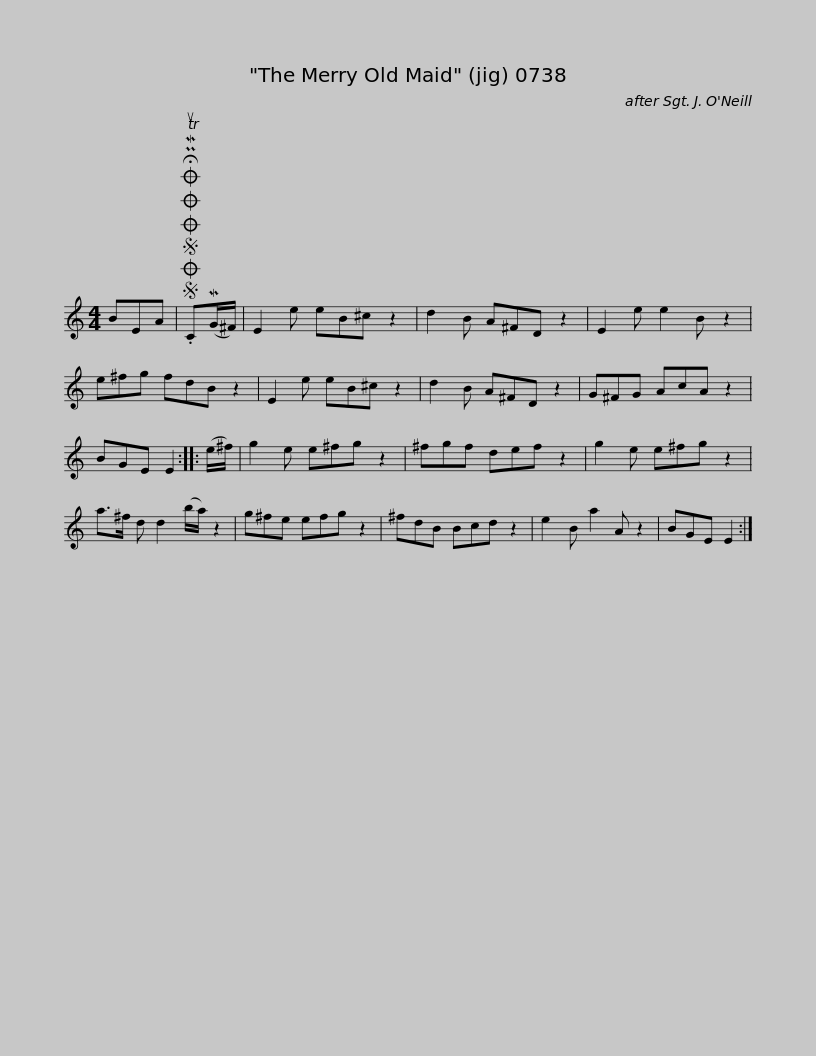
X:1
L:1/8
M:4/4
I:linebreak $
K:C
V:1 treble
V:1
 BEA |SOSOOO .!fermata!PMTuC(MG/^F/) | E2 e eB^c z2 | d2 B A^FD z2 | E2 e e2 B z2 | %5
 e^fg fdB z2 | E2 e eB^c z2 | d2 B A^FD z2 |$ G^FG AcA z2 | BGE E2 :: %10
 (e/^f/) | g2 e e^fg z2 | ^fgf def z2 | g2 e e^fg z2 | a>^f d d2 (b/a/) z2 |$ %15
 g^fe efg z2 | ^fdB Bcd z2 | e2 B a2 A z2 | BGE E2 :| %19
